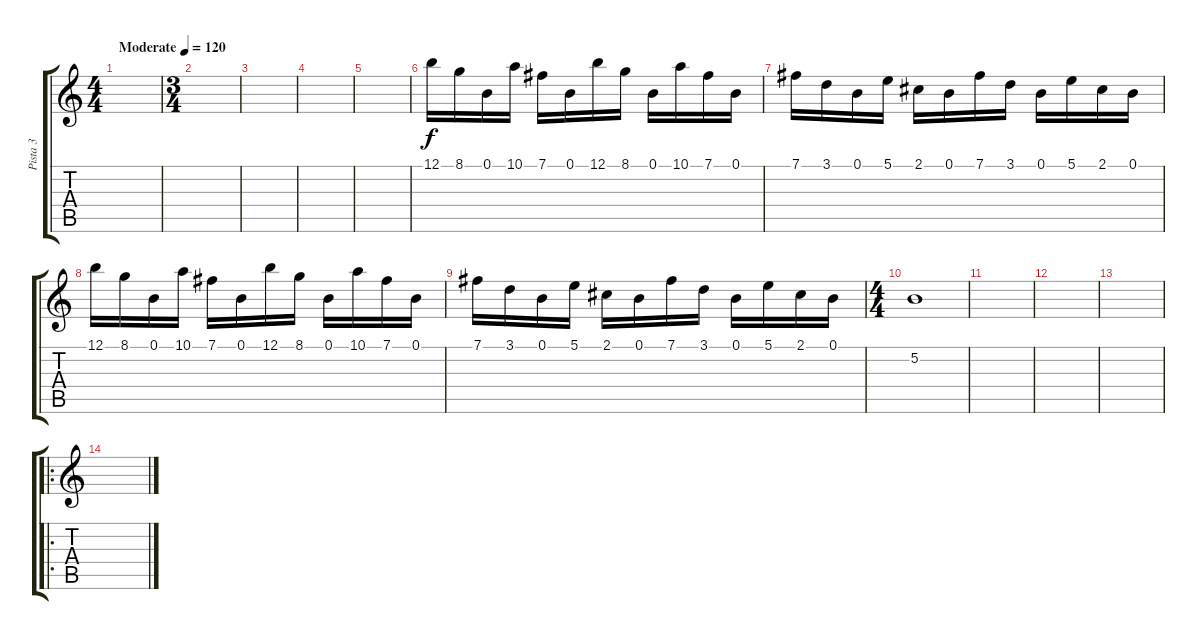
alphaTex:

\track ("Pista 3" "Pista 3") {instrument overdrivenguitar}
\staff {score tabs}
\tuning (B3 Gb3 D3 A2 E2 B1) {hide}
\ts (4 4)
\tempo (120 "Moderate")
\clef g2
\ks c
|
\ts (3 4)
|
|
|
|
12.1.16 8.1.16 0.1.16 10.1.16 7.1.16 0.1.16 12.1.16 8.1.16 0.1.16 10.1.16 7.1.16 0.1.16 |
7.1.16 3.1.16 0.1.16 5.1.16 2.1.16 0.1.16 7.1.16 3.1.16 0.1.16 5.1.16 2.1.16 0.1.16 |
12.1.16 8.1.16 0.1.16 10.1.16 7.1.16 0.1.16 12.1.16 8.1.16 0.1.16 10.1.16 7.1.16 0.1.16 |
7.1.16 3.1.16 0.1.16 5.1.16 2.1.16 0.1.16 7.1.16 3.1.16 0.1.16 5.1.16 2.1.16 0.1.16 |
\ts (4 4)
5.2.1 |
|
|
|
\ro
